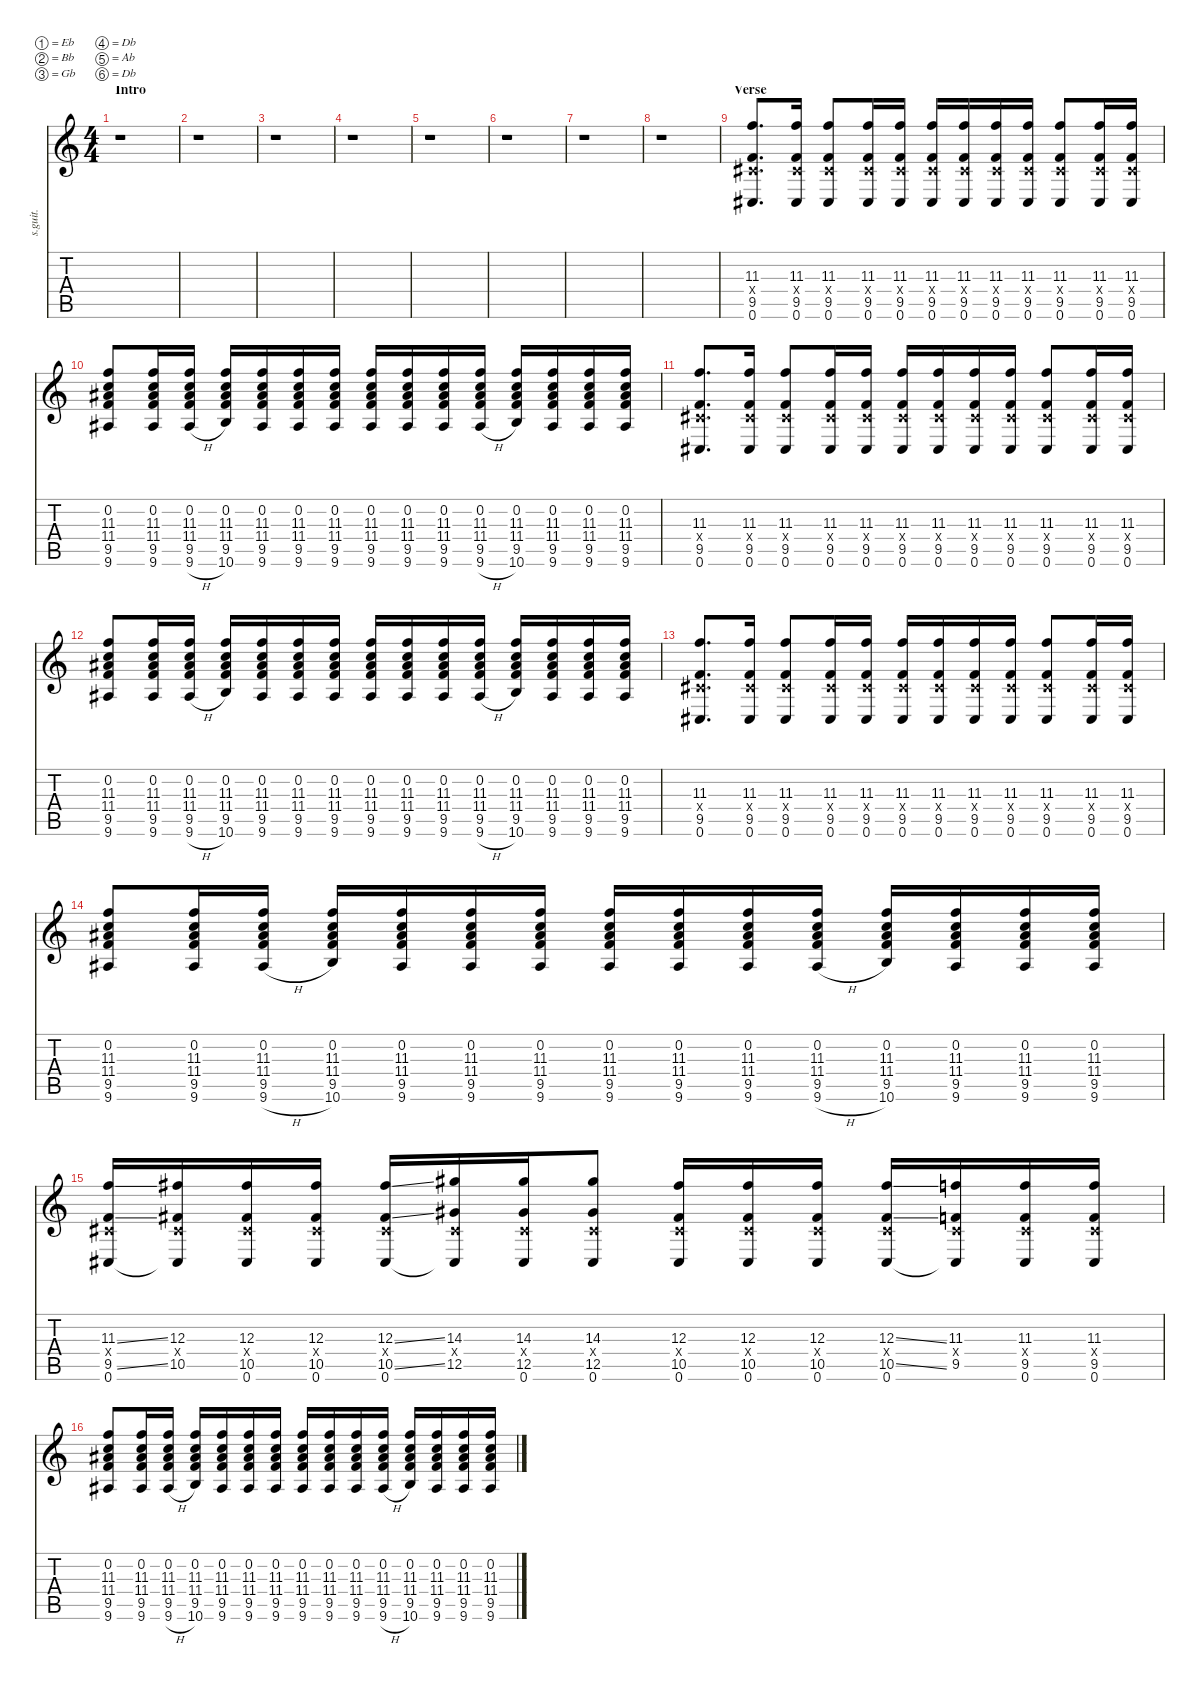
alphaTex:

\defaultSystemsLayout 4
\hideDynamics
\bracketExtendMode nobrackets
\track ("Right Track - Stephen Carpenter" "s.guit.") {instrument distortionguitar}
\staff {score tabs}
\tuning (Eb4 Bb3 Gb3 Db3 Ab2 Db2)
\ts (4 4)
\beaming (8 2 2 2 2)
\section ("" "Intro")
\tempo (80 hide)
\clef g2
\ks c
r.1{dy fff instrument distortionguitar} |
r.1 |
r.1 |
r.1 |
r.1 |
r.1 |
r.1 |
r.1 |
\section ("" "Verse")
\tempo (93 hide)
(11.3 0.4{x acc #} 9.5 0.6{acc #}).8{d lyrics (0 "") lyrics (1 "") lyrics (2 "") lyrics (3 "") lyrics (4 "")} (11.3 0.4{x acc #} 9.5 0.6{acc #}).16{lyrics (0 "") lyrics (1 "") lyrics (2 "") lyrics (3 "") lyrics (4 "")} (11.3 0.4{x acc #} 9.5 0.6{acc #}).8{lyrics (0 "") lyrics (1 "") lyrics (2 "") lyrics (3 "") lyrics (4 "")} (11.3 0.4{x acc #} 9.5 0.6{acc #}).16{lyrics (0 "") lyrics (1 "") lyrics (2 "") lyrics (3 "") lyrics (4 "")} (11.3 0.4{x acc #} 9.5 0.6{acc #}).16{lyrics (0 "") lyrics (1 "") lyrics (2 "") lyrics (3 "") lyrics (4 "")} (11.3 0.4{x acc #} 9.5 0.6{acc #}).16{lyrics (0 "") lyrics (1 "") lyrics (2 "") lyrics (3 "") lyrics (4 "")} (11.3 0.4{x acc #} 9.5 0.6{acc #}).16{lyrics (0 "") lyrics (1 "") lyrics (2 "") lyrics (3 "") lyrics (4 "")} (11.3 0.4{x acc #} 9.5 0.6{acc #}).16{lyrics (0 "") lyrics (1 "") lyrics (2 "") lyrics (3 "") lyrics (4 "")} (11.3 0.4{x acc #} 9.5 0.6{acc #}).16{lyrics (0 "") lyrics (1 "") lyrics (2 "") lyrics (3 "") lyrics (4 "")} (11.3 0.4{x acc #} 9.5 0.6{acc #}).8{lyrics (0 "") lyrics (1 "") lyrics (2 "") lyrics (3 "") lyrics (4 "")} (11.3 0.4{x acc #} 9.5 0.6{acc #}).16{lyrics (0 "") lyrics (1 "") lyrics (2 "") lyrics (3 "") lyrics (4 "")} (11.3 0.4{x acc #} 9.5 0.6{acc #}).16{lyrics (0 "") lyrics (1 "") lyrics (2 "") lyrics (3 "") lyrics (4 "")} |
(0.2{acc #} 11.3 11.4 9.5 9.6{acc #}).8{lyrics (0 "") lyrics (1 "") lyrics (2 "") lyrics (3 "") lyrics (4 "")} (0.2{acc #} 11.3 11.4 9.5 9.6{acc #}).16{lyrics (0 "") lyrics (1 "") lyrics (2 "") lyrics (3 "") lyrics (4 "")} (0.2{acc #} 11.3 11.4 9.5 9.6{h acc #}).16{lyrics (0 "") lyrics (1 "") lyrics (2 "") lyrics (3 "") lyrics (4 "")} (0.2{acc #} 11.3 11.4 9.5 10.6).16{lyrics (0 "") lyrics (1 "") lyrics (2 "") lyrics (3 "") lyrics (4 "")} (0.2{acc #} 11.3 11.4 9.5 9.6{acc #}).16{lyrics (0 "") lyrics (1 "") lyrics (2 "") lyrics (3 "") lyrics (4 "")} (0.2{acc #} 11.3 11.4 9.5 9.6{acc #}).16{lyrics (0 "") lyrics (1 "") lyrics (2 "") lyrics (3 "") lyrics (4 "")} (0.2{acc #} 11.3 11.4 9.5 9.6{acc #}).16{lyrics (0 "") lyrics (1 "") lyrics (2 "") lyrics (3 "") lyrics (4 "")} (0.2{acc #} 11.3 11.4 9.5 9.6{acc #}).16{lyrics (0 "") lyrics (1 "") lyrics (2 "") lyrics (3 "") lyrics (4 "")} (0.2{acc #} 11.3 11.4 9.5 9.6{acc #}).16{lyrics (0 "") lyrics (1 "") lyrics (2 "") lyrics (3 "") lyrics (4 "")} (0.2{acc #} 11.3 11.4 9.5 9.6{acc #}).16{lyrics (0 "") lyrics (1 "") lyrics (2 "") lyrics (3 "") lyrics (4 "")} (0.2{acc #} 11.3 11.4 9.5 9.6{h acc #}).16{lyrics (0 "") lyrics (1 "") lyrics (2 "") lyrics (3 "") lyrics (4 "")} (0.2{acc #} 11.3 11.4 9.5 10.6).16{lyrics (0 "") lyrics (1 "") lyrics (2 "") lyrics (3 "") lyrics (4 "")} (0.2{acc #} 11.3 11.4 9.5 9.6{acc #}).16{lyrics (0 "") lyrics (1 "") lyrics (2 "") lyrics (3 "") lyrics (4 "")} (0.2{acc #} 11.3 11.4 9.5 9.6{acc #}).16{lyrics (0 "") lyrics (1 "") lyrics (2 "") lyrics (3 "") lyrics (4 "")} (0.2{acc #} 11.3 11.4 9.5 9.6{acc #}).16{lyrics (0 "") lyrics (1 "") lyrics (2 "") lyrics (3 "") lyrics (4 "")} |
(11.3 0.4{x acc #} 9.5 0.6{acc #}).8{d lyrics (0 "") lyrics (1 "") lyrics (2 "") lyrics (3 "") lyrics (4 "")} (11.3 0.4{x acc #} 9.5 0.6{acc #}).16{lyrics (0 "") lyrics (1 "") lyrics (2 "") lyrics (3 "") lyrics (4 "")} (11.3 0.4{x acc #} 9.5 0.6{acc #}).8{lyrics (0 "") lyrics (1 "") lyrics (2 "") lyrics (3 "") lyrics (4 "")} (11.3 0.4{x acc #} 9.5 0.6{acc #}).16{lyrics (0 "") lyrics (1 "") lyrics (2 "") lyrics (3 "") lyrics (4 "")} (11.3 0.4{x acc #} 9.5 0.6{acc #}).16{lyrics (0 "") lyrics (1 "") lyrics (2 "") lyrics (3 "") lyrics (4 "")} (11.3 0.4{x acc #} 9.5 0.6{acc #}).16{lyrics (0 "") lyrics (1 "") lyrics (2 "") lyrics (3 "") lyrics (4 "")} (11.3 0.4{x acc #} 9.5 0.6{acc #}).16{lyrics (0 "") lyrics (1 "") lyrics (2 "") lyrics (3 "") lyrics (4 "")} (11.3 0.4{x acc #} 9.5 0.6{acc #}).16{lyrics (0 "") lyrics (1 "") lyrics (2 "") lyrics (3 "") lyrics (4 "")} (11.3 0.4{x acc #} 9.5 0.6{acc #}).16{lyrics (0 "") lyrics (1 "") lyrics (2 "") lyrics (3 "") lyrics (4 "")} (11.3 0.4{x acc #} 9.5 0.6{acc #}).8{lyrics (0 "") lyrics (1 "") lyrics (2 "") lyrics (3 "") lyrics (4 "")} (11.3 0.4{x acc #} 9.5 0.6{acc #}).16{lyrics (0 "") lyrics (1 "") lyrics (2 "") lyrics (3 "") lyrics (4 "")} (11.3 0.4{x acc #} 9.5 0.6{acc #}).16{lyrics (0 "") lyrics (1 "") lyrics (2 "") lyrics (3 "") lyrics (4 "")} |
(0.2{acc #} 11.3 11.4 9.5 9.6{acc #}).8{lyrics (0 "") lyrics (1 "") lyrics (2 "") lyrics (3 "") lyrics (4 "")} (0.2{acc #} 11.3 11.4 9.5 9.6{acc #}).16{lyrics (0 "") lyrics (1 "") lyrics (2 "") lyrics (3 "") lyrics (4 "")} (0.2{acc #} 11.3 11.4 9.5 9.6{h acc #}).16{lyrics (0 "") lyrics (1 "") lyrics (2 "") lyrics (3 "") lyrics (4 "")} (0.2{acc #} 11.3 11.4 9.5 10.6).16{lyrics (0 "") lyrics (1 "") lyrics (2 "") lyrics (3 "") lyrics (4 "")} (0.2{acc #} 11.3 11.4 9.5 9.6{acc #}).16{lyrics (0 "") lyrics (1 "") lyrics (2 "") lyrics (3 "") lyrics (4 "")} (0.2{acc #} 11.3 11.4 9.5 9.6{acc #}).16{lyrics (0 "") lyrics (1 "") lyrics (2 "") lyrics (3 "") lyrics (4 "")} (0.2{acc #} 11.3 11.4 9.5 9.6{acc #}).16{lyrics (0 "") lyrics (1 "") lyrics (2 "") lyrics (3 "") lyrics (4 "")} (0.2{acc #} 11.3 11.4 9.5 9.6{acc #}).16{lyrics (0 "") lyrics (1 "") lyrics (2 "") lyrics (3 "") lyrics (4 "")} (0.2{acc #} 11.3 11.4 9.5 9.6{acc #}).16{lyrics (0 "") lyrics (1 "") lyrics (2 "") lyrics (3 "") lyrics (4 "")} (0.2{acc #} 11.3 11.4 9.5 9.6{acc #}).16{lyrics (0 "") lyrics (1 "") lyrics (2 "") lyrics (3 "") lyrics (4 "")} (0.2{acc #} 11.3 11.4 9.5 9.6{h acc #}).16{lyrics (0 "") lyrics (1 "") lyrics (2 "") lyrics (3 "") lyrics (4 "")} (0.2{acc #} 11.3 11.4 9.5 10.6).16{lyrics (0 "") lyrics (1 "") lyrics (2 "") lyrics (3 "") lyrics (4 "")} (0.2{acc #} 11.3 11.4 9.5 9.6{acc #}).16{lyrics (0 "") lyrics (1 "") lyrics (2 "") lyrics (3 "") lyrics (4 "")} (0.2{acc #} 11.3 11.4 9.5 9.6{acc #}).16{lyrics (0 "") lyrics (1 "") lyrics (2 "") lyrics (3 "") lyrics (4 "")} (0.2{acc #} 11.3 11.4 9.5 9.6{acc #}).16{lyrics (0 "") lyrics (1 "") lyrics (2 "") lyrics (3 "") lyrics (4 "")} |
(11.3 0.4{x acc #} 9.5 0.6{acc #}).8{d lyrics (0 "") lyrics (1 "") lyrics (2 "") lyrics (3 "") lyrics (4 "")} (11.3 0.4{x acc #} 9.5 0.6{acc #}).16{lyrics (0 "") lyrics (1 "") lyrics (2 "") lyrics (3 "") lyrics (4 "")} (11.3 0.4{x acc #} 9.5 0.6{acc #}).8{lyrics (0 "") lyrics (1 "") lyrics (2 "") lyrics (3 "") lyrics (4 "")} (11.3 0.4{x acc #} 9.5 0.6{acc #}).16{lyrics (0 "") lyrics (1 "") lyrics (2 "") lyrics (3 "") lyrics (4 "")} (11.3 0.4{x acc #} 9.5 0.6{acc #}).16{lyrics (0 "") lyrics (1 "") lyrics (2 "") lyrics (3 "") lyrics (4 "")} (11.3 0.4{x acc #} 9.5 0.6{acc #}).16{lyrics (0 "") lyrics (1 "") lyrics (2 "") lyrics (3 "") lyrics (4 "")} (11.3 0.4{x acc #} 9.5 0.6{acc #}).16{lyrics (0 "") lyrics (1 "") lyrics (2 "") lyrics (3 "") lyrics (4 "")} (11.3 0.4{x acc #} 9.5 0.6{acc #}).16{lyrics (0 "") lyrics (1 "") lyrics (2 "") lyrics (3 "") lyrics (4 "")} (11.3 0.4{x acc #} 9.5 0.6{acc #}).16{lyrics (0 "") lyrics (1 "") lyrics (2 "") lyrics (3 "") lyrics (4 "")} (11.3 0.4{x acc #} 9.5 0.6{acc #}).8{lyrics (0 "") lyrics (1 "") lyrics (2 "") lyrics (3 "") lyrics (4 "")} (11.3 0.4{x acc #} 9.5 0.6{acc #}).16{lyrics (0 "") lyrics (1 "") lyrics (2 "") lyrics (3 "") lyrics (4 "")} (11.3 0.4{x acc #} 9.5 0.6{acc #}).16{lyrics (0 "") lyrics (1 "") lyrics (2 "") lyrics (3 "") lyrics (4 "")} |
(0.2{acc #} 11.3 11.4 9.5 9.6{acc #}).8{lyrics (0 "") lyrics (1 "") lyrics (2 "") lyrics (3 "") lyrics (4 "")} (0.2{acc #} 11.3 11.4 9.5 9.6{acc #}).16{lyrics (0 "") lyrics (1 "") lyrics (2 "") lyrics (3 "") lyrics (4 "")} (0.2{acc #} 11.3 11.4 9.5 9.6{h acc #}).16{lyrics (0 "") lyrics (1 "") lyrics (2 "") lyrics (3 "") lyrics (4 "")} (0.2{acc #} 11.3 11.4 9.5 10.6).16{lyrics (0 "") lyrics (1 "") lyrics (2 "") lyrics (3 "") lyrics (4 "")} (0.2{acc #} 11.3 11.4 9.5 9.6{acc #}).16{lyrics (0 "") lyrics (1 "") lyrics (2 "") lyrics (3 "") lyrics (4 "")} (0.2{acc #} 11.3 11.4 9.5 9.6{acc #}).16{lyrics (0 "") lyrics (1 "") lyrics (2 "") lyrics (3 "") lyrics (4 "")} (0.2{acc #} 11.3 11.4 9.5 9.6{acc #}).16{lyrics (0 "") lyrics (1 "") lyrics (2 "") lyrics (3 "") lyrics (4 "")} (0.2{acc #} 11.3 11.4 9.5 9.6{acc #}).16{lyrics (0 "") lyrics (1 "") lyrics (2 "") lyrics (3 "") lyrics (4 "")} (0.2{acc #} 11.3 11.4 9.5 9.6{acc #}).16{lyrics (0 "") lyrics (1 "") lyrics (2 "") lyrics (3 "") lyrics (4 "")} (0.2{acc #} 11.3 11.4 9.5 9.6{acc #}).16{lyrics (0 "") lyrics (1 "") lyrics (2 "") lyrics (3 "") lyrics (4 "")} (0.2{acc #} 11.3 11.4 9.5 9.6{h acc #}).16{lyrics (0 "") lyrics (1 "") lyrics (2 "") lyrics (3 "") lyrics (4 "")} (0.2{acc #} 11.3 11.4 9.5 10.6).16{lyrics (0 "") lyrics (1 "") lyrics (2 "") lyrics (3 "") lyrics (4 "")} (0.2{acc #} 11.3 11.4 9.5 9.6{acc #}).16{lyrics (0 "") lyrics (1 "") lyrics (2 "") lyrics (3 "") lyrics (4 "")} (0.2{acc #} 11.3 11.4 9.5 9.6{acc #}).16{lyrics (0 "") lyrics (1 "") lyrics (2 "") lyrics (3 "") lyrics (4 "")} (0.2{acc #} 11.3 11.4 9.5 9.6{acc #}).16{lyrics (0 "") lyrics (1 "") lyrics (2 "") lyrics (3 "") lyrics (4 "")} |
(11.3{ss} 0.4{x acc #} 9.5{ss} 0.6{acc #}).16{lyrics (0 "") lyrics (1 "") lyrics (2 "") lyrics (3 "") lyrics (4 "")} (12.3{acc #} 0.4{x acc #} 10.5{acc #} 0.6{t acc #}).16{lyrics (0 "") lyrics (1 "") lyrics (2 "") lyrics (3 "") lyrics (4 "")} (12.3{acc #} 0.4{x acc #} 10.5{acc #} 0.6{acc #}).16{lyrics (0 "") lyrics (1 "") lyrics (2 "") lyrics (3 "") lyrics (4 "")} (12.3{acc #} 0.4{x acc #} 10.5{acc #} 0.6{acc #}).16{lyrics (0 "") lyrics (1 "") lyrics (2 "") lyrics (3 "") lyrics (4 "")} (12.3{ss acc #} 0.4{x acc #} 10.5{ss acc #} 0.6{acc #}).16{lyrics (0 "") lyrics (1 "") lyrics (2 "") lyrics (3 "") lyrics (4 "")} (14.3{acc #} 0.4{x acc #} 12.5{acc #} 0.6{t acc #}).16{lyrics (0 "") lyrics (1 "") lyrics (2 "") lyrics (3 "") lyrics (4 "")} (14.3{acc #} 0.4{x acc #} 12.5{acc #} 0.6{acc #}).16{lyrics (0 "") lyrics (1 "") lyrics (2 "") lyrics (3 "") lyrics (4 "")} (14.3{acc #} 0.4{x acc #} 12.5{acc #} 0.6{acc #}).8{lyrics (0 "") lyrics (1 "") lyrics (2 "") lyrics (3 "") lyrics (4 "")} (12.3{acc #} 0.4{x acc #} 10.5{acc #} 0.6{acc #}).16{lyrics (0 "") lyrics (1 "") lyrics (2 "") lyrics (3 "") lyrics (4 "")} (12.3{acc #} 0.4{x acc #} 10.5{acc #} 0.6{acc #}).16{lyrics (0 "") lyrics (1 "") lyrics (2 "") lyrics (3 "") lyrics (4 "")} (12.3{acc #} 0.4{x acc #} 10.5{acc #} 0.6{acc #}).16{lyrics (0 "") lyrics (1 "") lyrics (2 "") lyrics (3 "") lyrics (4 "")} (12.3{ss acc #} 0.4{x acc #} 10.5{ss acc #} 0.6{acc #}).16{lyrics (0 "") lyrics (1 "") lyrics (2 "") lyrics (3 "") lyrics (4 "")} (11.3 0.4{x acc #} 9.5 0.6{t acc #}).16{lyrics (0 "") lyrics (1 "") lyrics (2 "") lyrics (3 "") lyrics (4 "")} (11.3 0.4{x acc #} 9.5 0.6{acc #}).16{lyrics (0 "") lyrics (1 "") lyrics (2 "") lyrics (3 "") lyrics (4 "")} (11.3 0.4{x acc #} 9.5 0.6{acc #}).16{lyrics (0 "") lyrics (1 "") lyrics (2 "") lyrics (3 "") lyrics (4 "")} |
(0.2{acc #} 11.3 11.4 9.5 9.6{acc #}).8{lyrics (0 "") lyrics (1 "") lyrics (2 "") lyrics (3 "") lyrics (4 "")} (0.2{acc #} 11.3 11.4 9.5 9.6{acc #}).16{lyrics (0 "") lyrics (1 "") lyrics (2 "") lyrics (3 "") lyrics (4 "")} (0.2{acc #} 11.3 11.4 9.5 9.6{h acc #}).16{lyrics (0 "") lyrics (1 "") lyrics (2 "") lyrics (3 "") lyrics (4 "")} (0.2{acc #} 11.3 11.4 9.5 10.6).16{lyrics (0 "") lyrics (1 "") lyrics (2 "") lyrics (3 "") lyrics (4 "")} (0.2{acc #} 11.3 11.4 9.5 9.6{acc #}).16{lyrics (0 "") lyrics (1 "") lyrics (2 "") lyrics (3 "") lyrics (4 "")} (0.2{acc #} 11.3 11.4 9.5 9.6{acc #}).16{lyrics (0 "") lyrics (1 "") lyrics (2 "") lyrics (3 "") lyrics (4 "")} (0.2{acc #} 11.3 11.4 9.5 9.6{acc #}).16{lyrics (0 "") lyrics (1 "") lyrics (2 "") lyrics (3 "") lyrics (4 "")} (0.2{acc #} 11.3 11.4 9.5 9.6{acc #}).16{lyrics (0 "") lyrics (1 "") lyrics (2 "") lyrics (3 "") lyrics (4 "")} (0.2{acc #} 11.3 11.4 9.5 9.6{acc #}).16{lyrics (0 "") lyrics (1 "") lyrics (2 "") lyrics (3 "") lyrics (4 "")} (0.2{acc #} 11.3 11.4 9.5 9.6{acc #}).16{lyrics (0 "") lyrics (1 "") lyrics (2 "") lyrics (3 "") lyrics (4 "")} (0.2{acc #} 11.3 11.4 9.5 9.6{h acc #}).16{lyrics (0 "") lyrics (1 "") lyrics (2 "") lyrics (3 "") lyrics (4 "")} (0.2{acc #} 11.3 11.4 9.5 10.6).16{lyrics (0 "") lyrics (1 "") lyrics (2 "") lyrics (3 "") lyrics (4 "")} (0.2{acc #} 11.3 11.4 9.5 9.6{acc #}).16{lyrics (0 "") lyrics (1 "") lyrics (2 "") lyrics (3 "") lyrics (4 "")} (0.2{acc #} 11.3 11.4 9.5 9.6{acc #}).16{lyrics (0 "") lyrics (1 "") lyrics (2 "") lyrics (3 "") lyrics (4 "")} (0.2{acc #} 11.3 11.4 9.5 9.6{acc #}).16{lyrics (0 "") lyrics (1 "") lyrics (2 "") lyrics (3 "") lyrics (4 "")}
